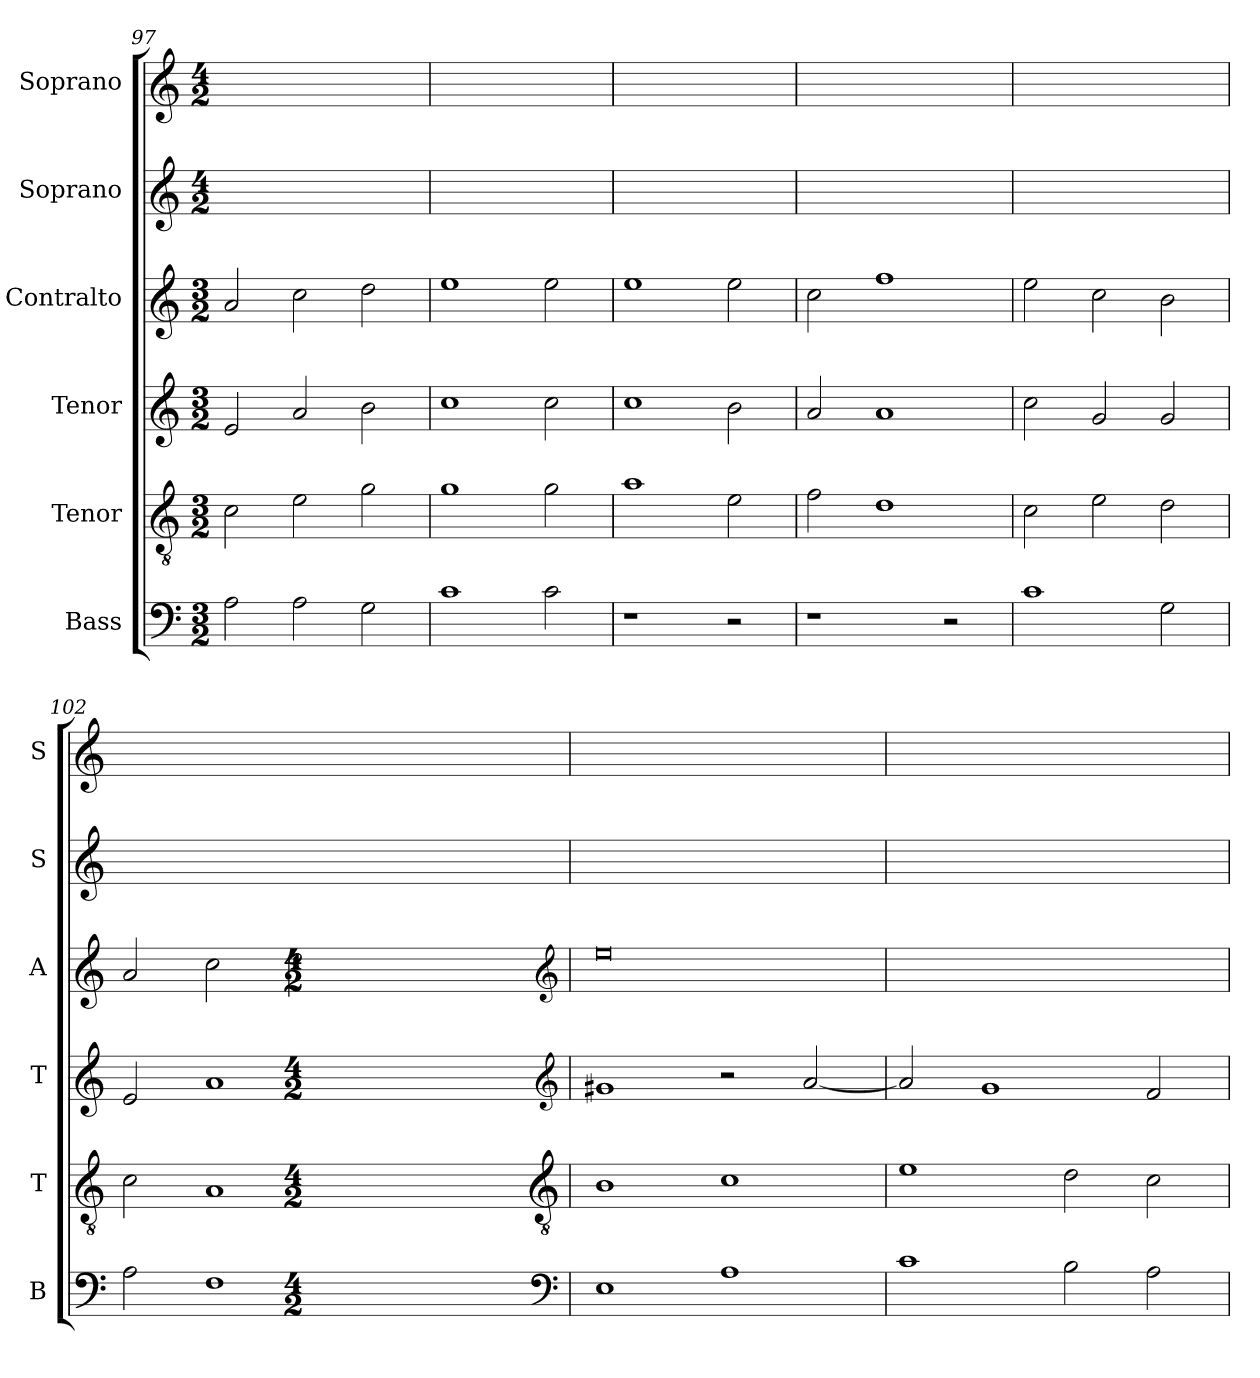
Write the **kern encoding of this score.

**kern	**kern	**kern	**kern	**kern	**kern
*part6	*part5	*part4	*part3	*part2	*part1
*staff6	*staff5	*staff4	*staff3	*staff2	*staff1
*I"Bass	*I"Tenor	*I"Tenor	*I"Contralto	*I"Soprano	*I"Soprano
*I'B	*I'T	*I'T	*I'A	*I'S	*I'S
*clefF4	*clefGv2	*clefG2	*clefG2	*clefG2	*clefG2
*k[]	*k[]	*k[]	*k[]	*k[]	*k[]
*G:mix	*G:mix	*G:mix	*G:mix	*G:mix	*G:mix
*M3/2	*M3/2	*M3/2	*M3/2	*M4/2	*M4/2
=97	=97	=97	=97	=97	=97
2A	2c	2e	2a	1.ryy	1.ryy
2A	2e	2a	2cc	.	.
2G	2g	2b	2dd	.	.
=98	=98	=98	=98	=98	=98
1c	1g	1cc	1ee	1.ryy	1.ryy
2c	2g	2cc	2ee	.	.
=99	=99	=99	=99	=99	=99
1r	1a	1cc	1ee	1.ryy	1.ryy
2r	2e	2b	2ee	.	.
=100	=100	=100	=100	=100	=100
1r	2f	2a	2cc	1.ryy	1.ryy
.	1d	1a	1ff	.	.
2r	.	.	.	.	.
=101	=101	=101	=101	=101	=101
1c	2c	2cc	2ee	1.ryy	1.ryy
.	2e	2g	2cc	.	.
2G	2d	2g	2b	.	.
=102	=102	=102	=102	=102	=102
2A	2c	2e	2a	1.ryy	1.ryy
1F	1A	1a	2cc	.	.
.	.	.	2dd	.	.
*clefF4	*clefGv2	*clefG2	*clefG2	*	*
*k[]	*k[]	*k[]	*k[]	*	*
*G:mix	*G:mix	*G:mix	*G:mix	*	*
*M4/2	*M4/2	*M4/2	*M4/2	*	*
=103	=103	=103	=103	=103	=103
1E	1B	1g#X	0ee	0ryy	0ryy
1A	1c	2r	.	.	.
.	.	[2a	.	.	.
=104	=104	=104	=104	=104	=104
1c	1e	2a]	0r	0ryy	0ryy
.	.	1g	.	.	.
2B	2d	.	.	.	.
2A	2c	2f	.	.	.
=	=	=	=	=	=
*-	*-	*-	*-	*-	*-
